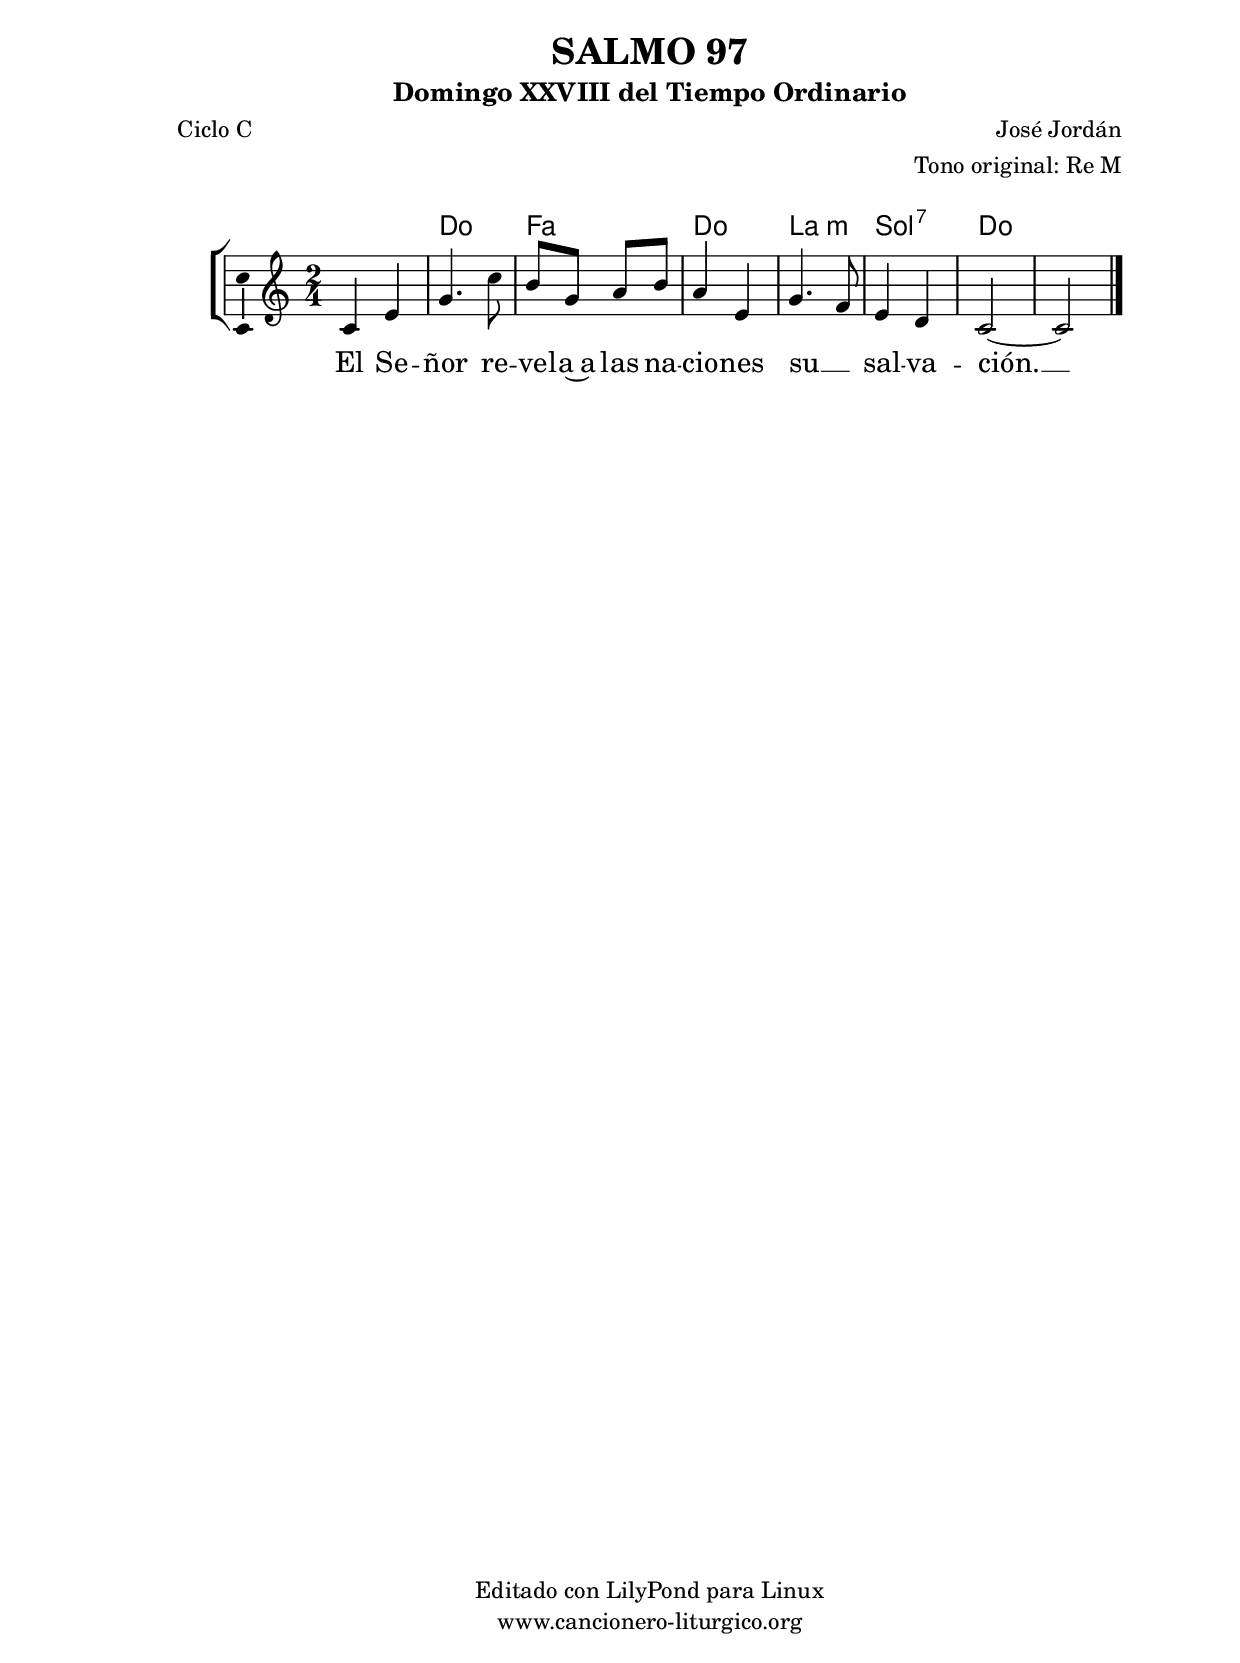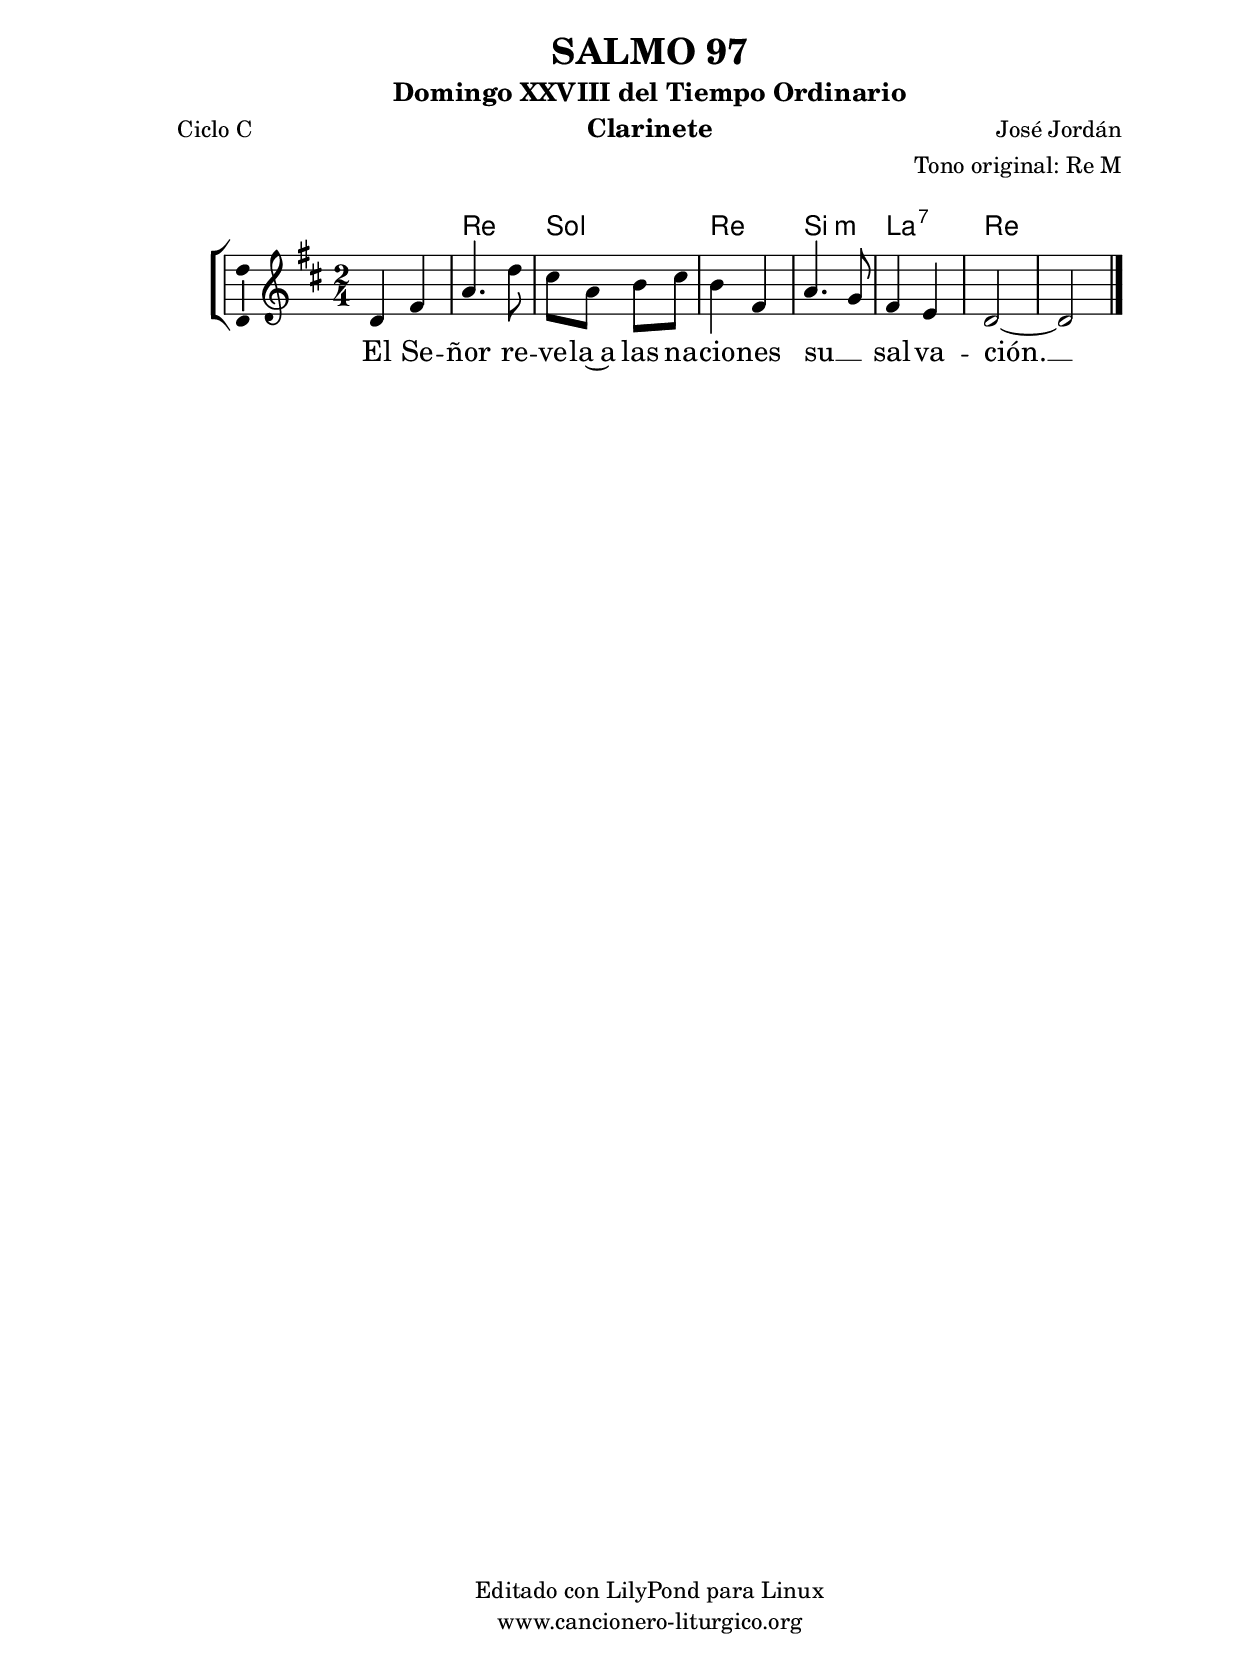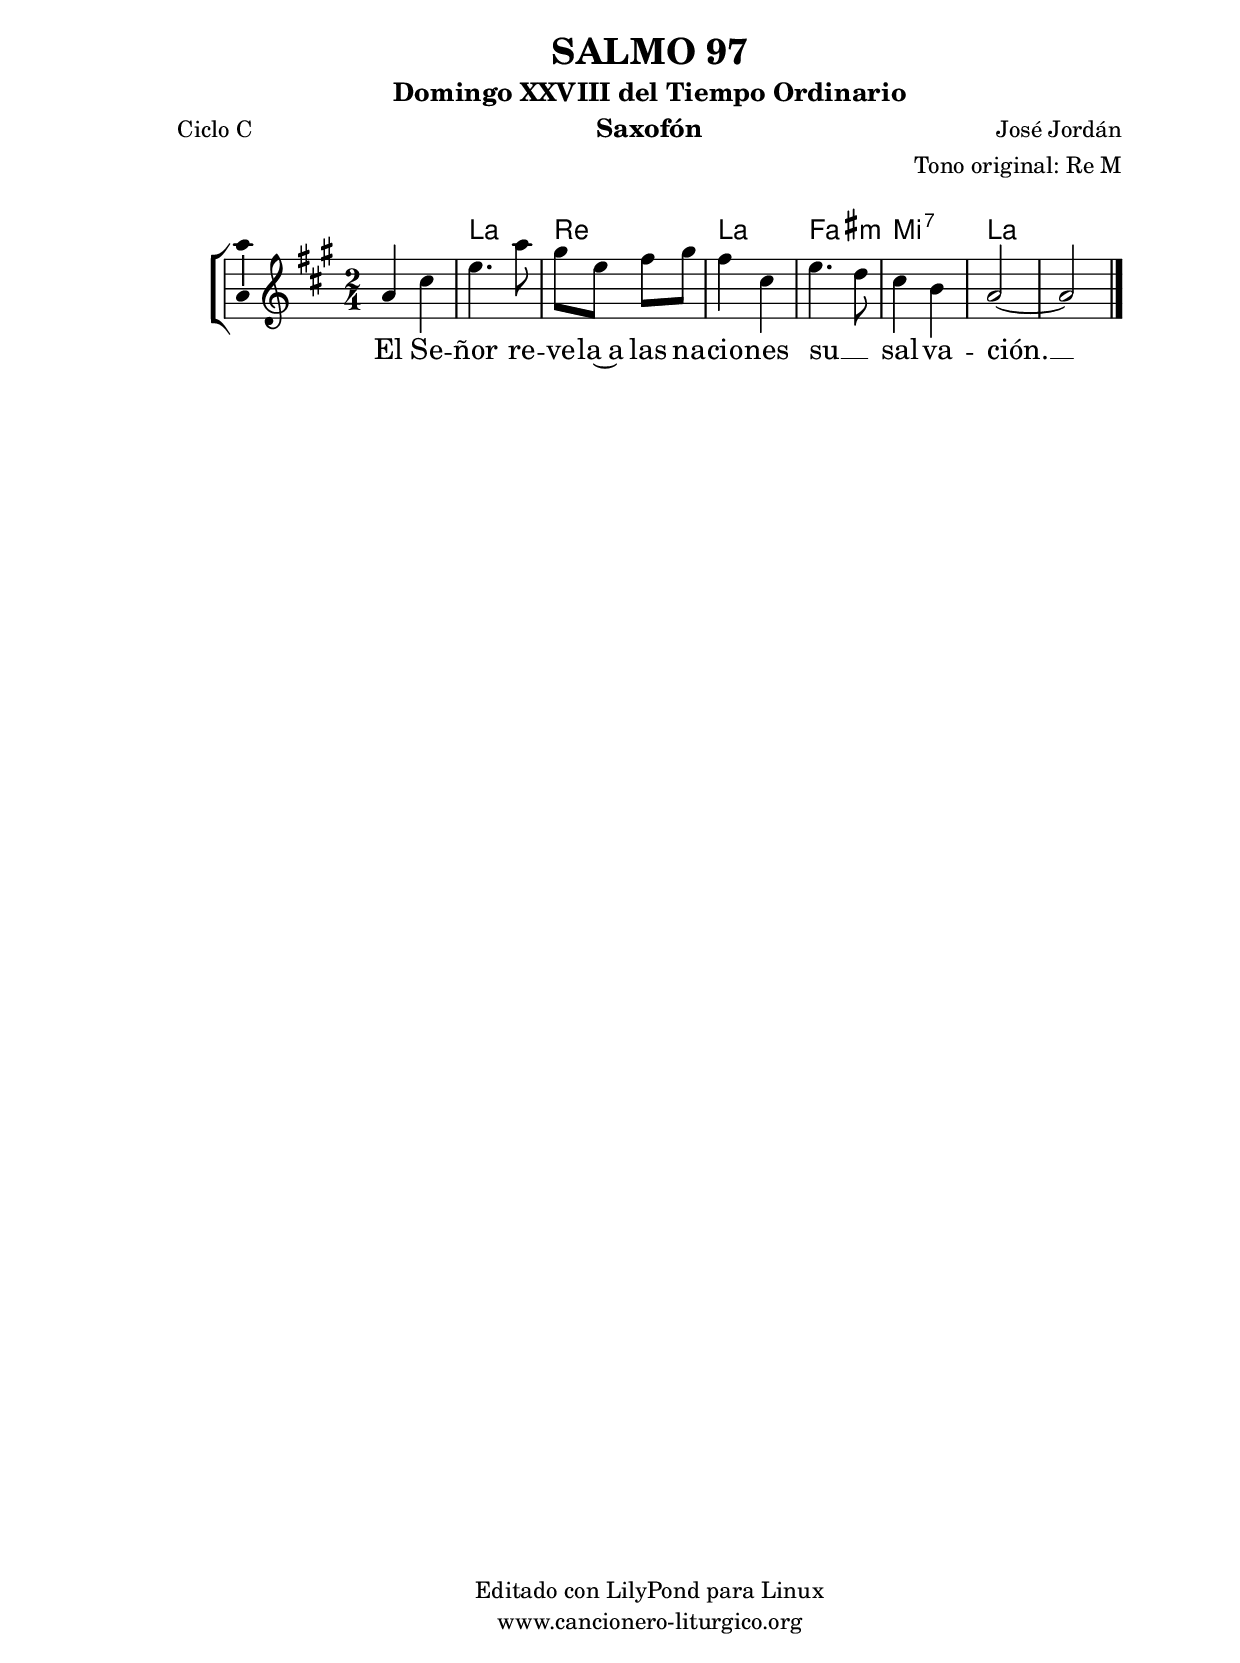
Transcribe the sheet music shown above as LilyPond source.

%
%para convertir .midi en .wav:
%timidity filename.midi -Ow -o finename.wav
%
%
%Para convertir de .wav a .mp3:
%lame -h -m j filename.wav
%
%
%para escuchar el midi:
%timidity nombrefichero.midi
%


%versión de lilypond para la que se ha escrito esta partitura:
\version "2.16.0"

	%Tamaño papel
	#(set-default-paper-size "a4")
	%Tamaño partitura
	#(set-global-staff-size 20)
	%No responde al pulsar sobre una nota
	#(ly:set-option 'point-and-click #f)

%parámetros del encabezamiento:
\header {
	title = "SALMO 97"
	subtitle = "Domingo XXVIII del Tiempo Ordinario"
	composer = "José Jordán"
	poet = "Ciclo C"
	meter = ""
	arranger = "Tono original: Re M"
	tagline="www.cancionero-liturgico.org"
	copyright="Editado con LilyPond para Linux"
	tiempo = "Ordinario"
	usos = "Salmo"
	letra = "El Señor revela a las naciones su salvación."
	}

%parámetros asociados al papel:
\paper  {
	oddHeaderMarkup = \markup {\fill-line { \on-the-fly #not-first-page \fromproperty #'header:title \on-the-fly #not-first-page \fromproperty #'header:composer }}
	evenHeaderMarkup = \markup {\fill-line { \fromproperty #'header:composer \fromproperty #'header:title }}
	#(set-paper-size "a4")
	print-page-number = ##f
	first-page-number = 1
	print-first-page-number = ##f
%	head-separation = 3.0 \cm
	top-margin = 2.0 \cm
	bottom-margin = 0.5\cm
%%%	bottom-margin = -1.0\cm
	left-margin = 3.0 \cm
	line-width = 16.0 \cm 
	indent = 8\mm
	interscoreline = 2.\mm
	between-system-space = 15\mm
%	para que las partituras no llenen la hoja:
	ragged-bottom = ##t
%	idem para la última hoja:
	ragged-last-bottom = ##f
%	para que las partituras llenen el ancho del papel:
	ragged-last = ##f
	after-title-space = 2.5 \cm
%page-count=1
%system-count=8

	%Flexible Vertical Spacing
%	markup-markup-spacing =
%	#'((basic-distance . 15) (minimum-distance . 15) (padding . 3))
	markup-system-spacing =
	#'((basic-distance . 15) (minimum-distance . 15) (padding . 3))
	system-system-spacing =
	#'((basic-distance . 15) (minimum-distance . 15) (padding . 3))
	score-system-spacing =
	#'((basic-distance . 15) (minimum-distance . 15) (padding . 5))
%	top-system-spacing = % header
%	#'((basic-distance . 8) (minimum-distance . 0) (padding . 3))
%	top-markup-spacing =
%	#'((basic-distance . 20) (minimum-distance . 20) (padding . 3))
	last-bottom-spacing = % footer
	#'((basic-distance . 5) (minimum-distance . 5) (padding . 3))
%	score-markup-spacing =
%	#'((basic-distance . 16) (minimum-distance . 13) (padding . 3))

	}


%parámetros que afectan a toda la partitura:
global =  {
	%clave de sol (G):
	\clef G
	%armadura:
	\transpose d c
	\key d \major
	\tempo 4=100
	\set Score.tempoHideNote = ##t
	}


acordes = {
	\italianChords
	\chordmode {
	\transpose d c
{

s2
d2 g d b:m a:7 d s

	}
	}
}

melodia = 
	\transpose d c
{
	\relative c'{

\time 2/4

d4 fis
a4. d8
cis8 a b cis
b4 fis
a4. g8
fis4 e
d2~
d2

	\bar "|."
	}
	}


texto = \lyricmode {
El Se -- ñor re -- ve -- la~a las na -- cio -- nes
su __ _ sal -- va -- ción. __
	}


acordesStaff = \context ChordNames = acordesStaff <<
	\set chordChanges = ##t
	\acordes
	>>


vozStaff = \context Voice = vozStaff
\with {\consists "Ambitus_engraver"}
<<
%	\set Staff.instrumentName = ""
%	\set Staff.shortInstrumentName = ""
%	\set Staff.midiInstrument = #"clarinet"
%	\set Staff.midiInstrument = #"cello"
%	\set Staff.midiInstrument = #"flute"
	\set Staff.midiInstrument = #"electric guitar (jazz)"
%	\set Staff.midiInstrument = #"english horn"
%	\set Staff.midiInstrument = #"violin"
%	\set Staff.midiInstrument = #"glockenspiel"
	\set Staff.midiMinimumVolume = #0.7
	\set Staff.midiMaximumVolume = #0.9
	\global
	\melodia
	>>


textoStaff = \context Lyrics = textoStaff <<
	\lyricsto vozStaff \texto
	>>

\book {
	\score {
		\context ChoirStaff {
			\override StaffGroup.SystemStartBracket #'collapse-height = #1
			\override Score.SystemStartBar #'collapse-height = #1
			<<
			\acordesStaff
			\vozStaff
			\textoStaff
			>>
			}
		\layout {
	    		\context {
				\Lyrics
				\override LyricText #'font-size = #2
				}
	   		 \context {
				\Score
				%fontSize = #3
				\override StaffSymbol #'staff-space = #(magstep +3)
				%\override Beam #'thickness = #0.55
				%\override SpacingSpanner #'spacing-increment = #1.0
				%\override Slur #'height-limit = #1.5
				}
			}
		}
	\score {
		\unfoldRepeats
		\context ChoirStaff {
			<<
			\acordesStaff
			\vozStaff
			>>
			}
		\midi {
	  		\context {
	  			\Score
				tempoWholesPerMinute = #(ly:make-moment 70 4)
				}
			}
		}
	}

%Partitura para clarinete
#(define output-suffix "C")
\book {
	\header{
		instrument = "Clarinete"
		}
	\score {
		\context ChoirStaff {
			\override StaffGroup.SystemStartBracket #'collapse-height = #1
			\override Score.SystemStartBar #'collapse-height = #1
\transpose c d
			<<
			\acordesStaff
			\vozStaff
			\textoStaff
			>>
			}
		\layout {
	    		\context {
				\Lyrics
				\override LyricText #'font-size = #2
				}
	   		 \context {
				\Score
				%fontSize = #3
				\override StaffSymbol #'staff-space = #(magstep +3)
				%\override Beam #'thickness = #0.55
				%\override SpacingSpanner #'spacing-increment = #1.0
				%\override Slur #'height-limit = #1.5
				}
			}
		}
	}

%Partitura para saxofón
#(define output-suffix "S")
\book {
	\header{
		instrument = "Saxofón"
		}
	\score {
		\context ChoirStaff {
			\override StaffGroup.SystemStartBracket #'collapse-height = #1
			\override Score.SystemStartBar #'collapse-height = #1
\transpose c a
			<<
			\acordesStaff
			\vozStaff
			\textoStaff
			>>
			}
		\layout {
	    		\context {
				\Lyrics
				\override LyricText #'font-size = #2
				}
	   		 \context {
				\Score
				%fontSize = #3
				\override StaffSymbol #'staff-space = #(magstep +3)
				%\override Beam #'thickness = #0.55
				%\override SpacingSpanner #'spacing-increment = #1.0
				%\override Slur #'height-limit = #1.5
				}
			}
		}
	}

